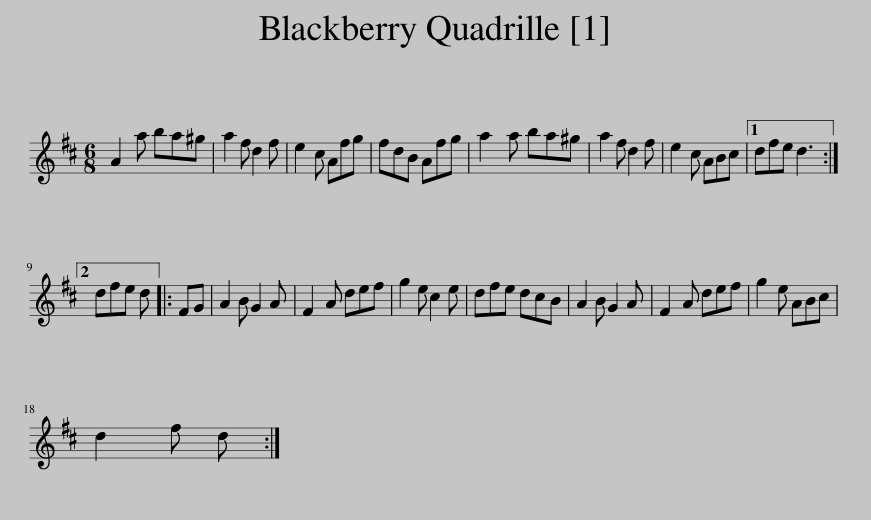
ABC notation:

X:1
L:1/8
M:6/8
I:linebreak $
K:D
V:1 treble
V:1
 A2 a ba^g | a2 f d2 f | e2 c Afg | fdB Afg | a2 a ba^g | %5
 a2 f d2 f | e2 c ABc |1 dfe d3 :|2$ dfe d |: FG | %10
 A2 B G2 A | F2 A def | g2 e c2 e | dfe dcB | A2 B G2 A | %15
 F2 A def | g2 e ABc |$ d2 f d :| %18
